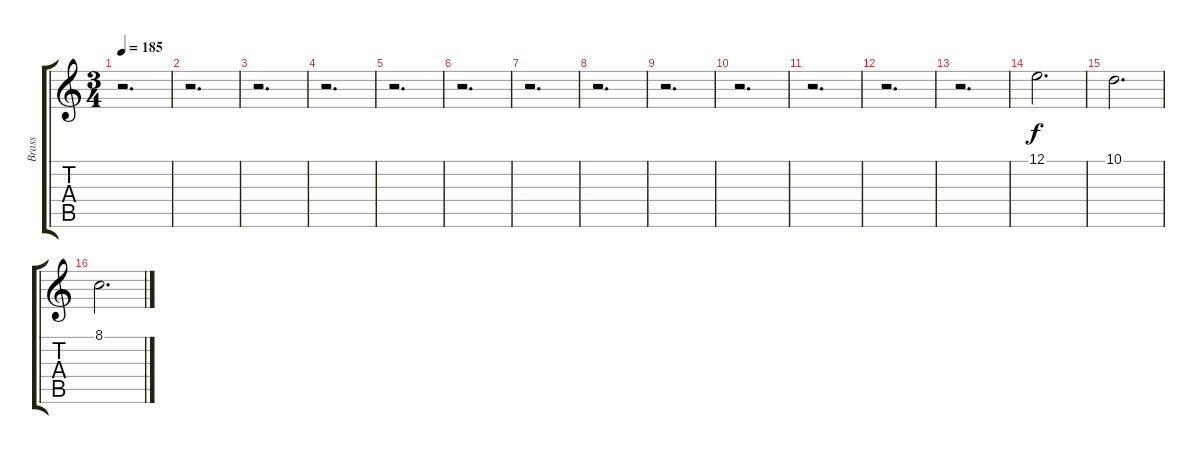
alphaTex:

\track ("Brass" "Brass") {instrument synthbrass2}
\staff {score tabs}
\tuning (E4 B3 G3 D3 A2 E2) {hide}
\ts (3 4)
\tempo 185
\clef g2
\ks c
r.2{d dy f} |
r.2{d} |
r.2{d} |
r.2{d} |
r.2{d} |
r.2{d} |
r.2{d} |
r.2{d} |
r.2{d} |
r.2{d} |
r.2{d} |
r.2{d} |
r.2{d} |
12.1.2{d} |
10.1.2{d} |
8.1.2{d}
